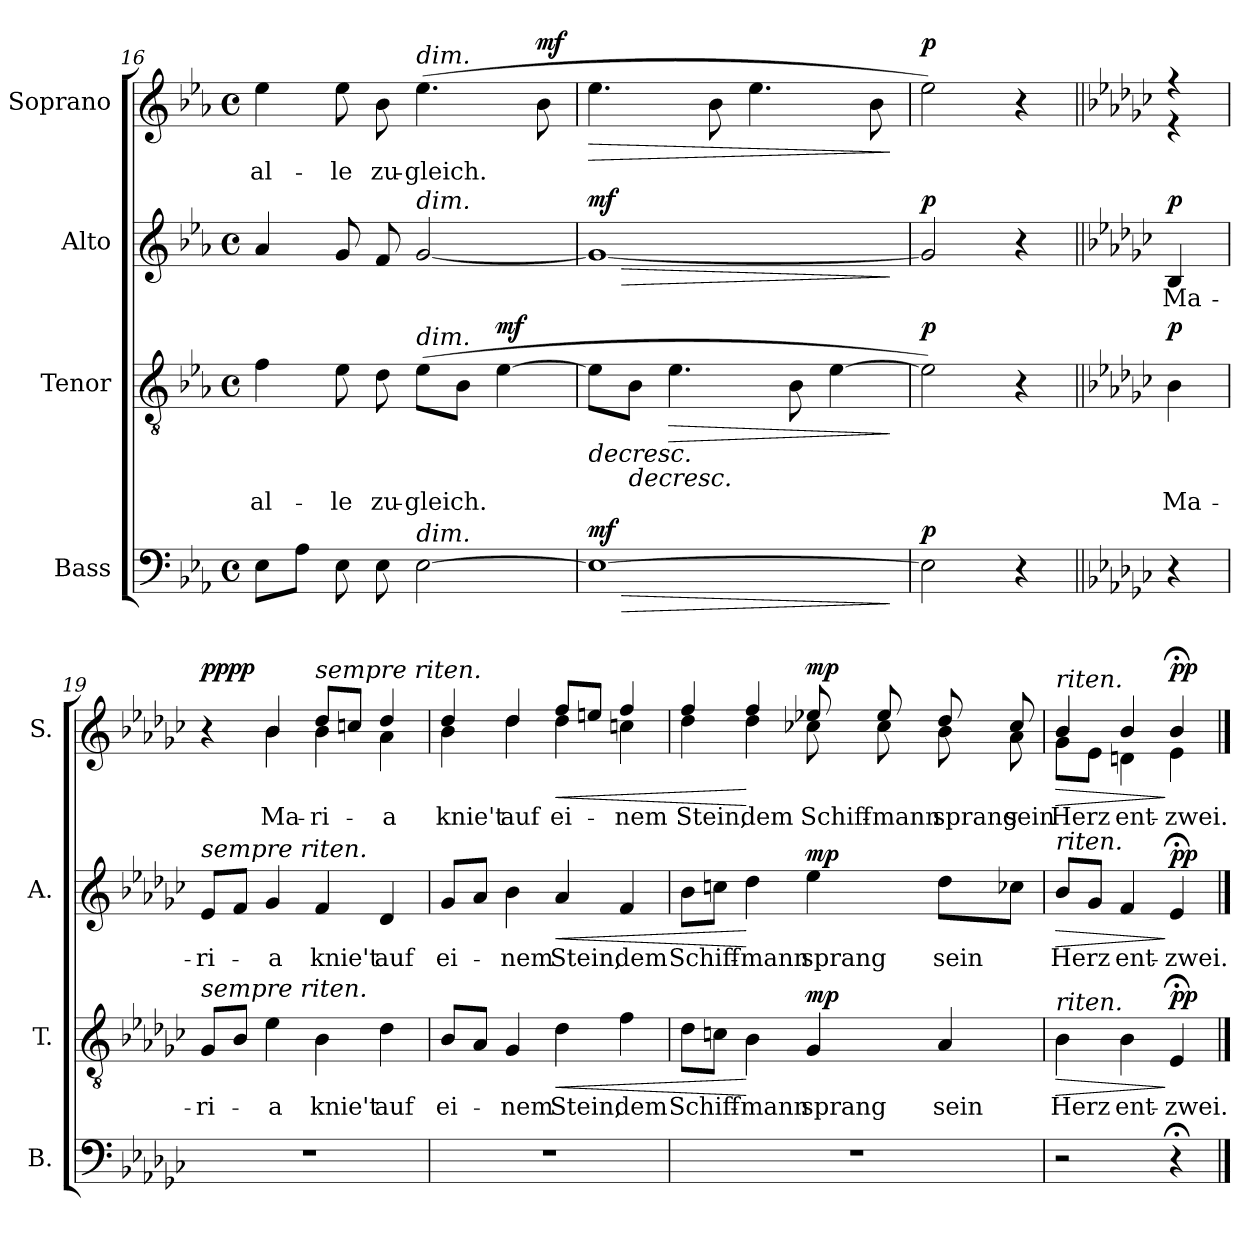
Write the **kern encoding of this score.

**kern	**dynam	**kern	**text	**dynam	**kern	**text	**dynam	**kern	**text	**dynam
*part4	*part4	*part3	*part3	*part3	*part2	*part2	*part2	*part1	*part1	*part1
*staff4	*staff4	*staff3	*staff3	*staff3	*staff2	*staff2	*staff2	*staff1	*staff1	*staff1
*I"Bass	*	*I"Tenor	*	*	*I"Alto	*	*	*I"Soprano	*	*
*I'B.	*	*I'T.	*	*	*I'A.	*	*	*I'S.	*	*
*clefF4	*	*clefGv2	*	*	*clefG2	*	*	*clefG2	*	*
*k[b-e-a-]	*	*k[b-e-a-]	*	*	*k[b-e-a-]	*	*	*k[b-e-a-]	*	*
*M4/4	*	*M4/4	*	*	*M4/4	*	*	*M4/4	*	*
*met(c)	*	*met(c)	*	*	*met(c)	*	*	*met(c)	*	*
=16	=16	=16	=16	=16	=16	=16	=16	=16	=16	=16
!	!	!	!LO:LY:b	!	!	!	!	!	!LO:LY:b	!
8E-\L	.	4f\	al-	.	4a-/	.	.	4ee-\	al-	.
8A-\J	.	.	.	.	.	.	.	.	.	.
!	!	!	!LO:LY:b	!	!	!	!	!	!LO:LY:b	!
8E-\	.	8e-\	-le	.	8g/	.	.	8ee-\	-le	.
!	!	!	!LO:LY:b	!	!	!	!	!	!LO:LY:b	!
8E-\	.	8d\	zu-	.	8f/	.	.	8b-\	zu-	.
!	!	!	!	!	!	!	!	!LO:TX:a:i:t=dim.	!	!
!	!	!	!	!	!LO:TX:a:i:t=dim.	!	!	!	!	!
!	!	!LO:TX:a:i:t=dim.	!	!	!	!	!	!	!	!
!LO:TX:a:i:t=dim.	!	!	!	!	!	!	!	!	!	!
!	!	!	!LO:LY:b	!	!	!	!	!	!LO:LY:b	!
[2E-\	.	(>8e-\L	-gleich.	.	[2g/	.	.	(>4.ee-\	-gleich.	.
.	.	8B-\J	.	.	.	.	.	.	.	.
!	!	!	!	!LO:DY:a	!	!	!	!	!	!
.	.	[4e-\	.	mf	.	.	.	.	.	.
!	!	!	!	!	!	!	!	!	!	!LO:DY:a
.	.	.	.	.	.	.	.	8b-\	.	mf
=17	=17	=17	=17	=17	=17	=17	=17	=17	=17	=17
!	!LO:HP:b	!	!	!LO:HP:b	!	!	!LO:HP:b	!	!	!LO:HP:b
!	!LO:DY:n=1:a	!	!	!	!	!	!LO:DY:n=1:a	!	!	!
1E-_	> mf	8e-\L]	.	>	1g_	.	> mf	4.ee-\	.	>
!	!	!	!	!LO:HP:b	!	!	!	!	!	!
.	.	8B-\J	.	>	.	.	.	.	.	.
!	!	!	!	!LO:HP:b	!	!	!	!	!	!
.	.	4.e-\	.	>	.	.	.	.	.	.
.	.	.	.	.	.	.	.	8b-\	.	.
.	.	.	.	.	.	.	.	4.ee-\	.	.
.	.	8B-\	.	.	.	.	.	.	.	.
.	.	[4e-\	.	.	.	.	.	.	.	.
.	.	.	.	.	.	.	.	8b-\	.	.
.	]	.	.	] ] ]	.	.	]	.	.	]
=18	=18	=18	=18	=18	=18	=18	=18	=18	=18	=18
!	!LO:DY:a	!	!	!LO:DY:a	!	!	!LO:DY:a	!	!	!LO:DY:a
2E-\]	p	2e-\])	.	p	2g/]	.	p	2ee-\)	.	p
4r	.	4r	.	.	4r	.	.	4r	.	.
!!LO:LB:g=z
=18X3||	=18X3||	=18X3||	=18X3||	=18X3||	=18X3||	=18X3||	=18X3||	=18X3||	=18X3||	=18X3||
*k[b-e-a-d-g-c-]	*	*k[b-e-a-d-g-c-]	*	*	*k[b-e-a-d-g-c-]	*	*	*k[b-e-a-d-g-c-]	*	*
!	!	!	!	!	!	!	!	!LO:TX:a:t=a. 2	!	!
!	!	!	!LO:LY:b	!LO:DY:a	!	!LO:LY:b	!LO:DY:a	!	!	!
*	*	*	*	*	*	*	*	*^	*	*
4r	.	4B-\	Ma-	p	4B-/	Ma-	p	4r	4r	.	.
=19	=19	=19	=19	=19	=19	=19	=19	=19	=19	=19	=19
!	!	!	!	!	!LO:TX:a:i:t=sempre riten.	!	!	!	!	!	!
!	!	!LO:TX:a:i:t=sempre riten.	!	!	!	!	!	!	!	!	!
!	!	!	!LO:LY:b	!	!	!LO:LY:b	!	!	!	!	!LO:DY:a
!	!	!	!	!	!	!	!	!	!	!	!LO:DY:n=1:b
1r	.	8G-/L	-ri-	.	8e-/L	-ri-	.	4r	4ryy	.	pp pp
.	.	8B-/J	.	.	8f/J	.	.	.	.	.	.
!	!	!	!LO:LY:b	!	!	!LO:LY:b	!	!	!	!LO:LY:b	!
.	.	4e-\	-a	.	4g-/	-a	.	4b-/	4b-\	Ma-	.
*	*	*	*	*	*	*	*	*MM100	*	*	*
!	!	!	!	!	!	!	!	!LO:TX:a:i:t=sempre riten.	!	!	!
!	!	!	!LO:LY:b	!	!	!LO:LY:b	!	!	!	!LO:LY:b	!
.	.	4B-\	knie't	.	4f/	knie't	.	8dd-/L	4b-\	-ri-	.
.	.	.	.	.	.	.	.	8ccn/J	.	.	.
!	!	!	!LO:LY:b	!	!	!LO:LY:b	!	!	!	!LO:LY:b	!
.	.	4d-\	auf	.	4d-/	auf	.	4dd-/	4a-\	-a	.
=20	=20	=20	=20	=20	=20	=20	=20	=20	=20	=20	=20
*	*	*	*	*	*	*	*	*MM90	*	*	*
!	!	!	!LO:LY:b	!	!	!LO:LY:b	!	!	!	!LO:LY:b	!
1r	.	8B-/L	ei-	.	8g-/L	ei-	.	4dd-/	4b-\	knie't	.
.	.	8A-/J	.	.	8a-/J	.	.	.	.	.	.
!	!	!	!LO:LY:b	!	!	!LO:LY:b	!	!	!	!LO:LY:b	!
.	.	4G-/	-nem	.	4b-\	-nem	.	4dd-/	4dd-\	auf	.
!	!	!	!LO:LY:b	!LO:HP:b	!	!LO:LY:b	!LO:HP:b	!	!	!LO:LY:b	!LO:HP:b
.	.	4d-\	Stein,	<	4a-/	Stein,	<	8ff/L	4dd-\	ei-	<
.	.	.	.	.	.	.	.	8een/J	.	.	.
*	*	*	*	*	*	*	*	*MM85	*	*	*
!	!	!	!LO:LY:b	!	!	!LO:LY:b	!	!	!	!LO:LY:b	!
.	.	4f\	dem	.	4f/	dem	.	4ff/	4ccn\	-nem	.
=21	=21	=21	=21	=21	=21	=21	=21	=21	=21	=21	=21
!	!	!	!LO:LY:b	!	!	!LO:LY:b	!	!	!	!LO:LY:b	!
1r	.	8d-\L	Schiff-	.	8b-\L	Schiff-	.	4ff/	4dd-\	Stein,	.
.	.	8cn\J	.	.	8ccn\J	.	.	.	.	.	.
!	!	!	!LO:LY:b	!	!	!LO:LY:b	!	!	!	!LO:LY:b	!
.	.	4B-\	-mann	[	4dd-\	-mann	[	4ff/	4dd-\	dem	[
*	*	*	*	*	*	*	*	*MM75	*	*	*
!	!	!	!LO:LY:b	!LO:DY:a	!	!LO:LY:b	!LO:DY:a	!	!	!LO:LY:b	!LO:DY:a
.	.	4G-/	sprang	mp	4ee-\	sprang	mp	8ee-X/	8cc-X\	Schiff-	mp
!	!	!	!	!	!	!	!	!	!	!LO:LY:b	!
.	.	.	.	.	.	.	.	8ee-/	8cc-\	-mann	.
!	!	!	!LO:LY:b	!	!	!LO:LY:b	!	!	!	!LO:LY:b	!
.	.	4A-/	sein	.	8dd-\L	sein	.	8dd-/	8b-\	sprang	.
!	!	!	!	!	!	!	!	!	!	!LO:LY:b	!
.	.	.	.	.	8cc-X\J	.	.	8cc-/	8a-\	sein	.
=22	=22	=22	=22	=22	=22	=22	=22	=22	=22	=22	=22
*	*	*	*	*	*	*	*	*MM65	*	*	*
!	!	!	!	!	!	!	!	!LO:TX:a:i:t=riten.	!	!	!
!	!	!	!	!	!LO:TX:a:i:t=riten.	!	!	!	!	!	!
!	!	!LO:TX:a:i:t=riten.	!	!	!	!	!	!	!	!	!
!	!	!	!LO:LY:b	!LO:HP:b	!	!LO:LY:b	!LO:HP:b	!	!	!LO:LY:b	!LO:HP:b
2r	.	4B-\	Herz	>	8b-/L	Herz	>	4b-/	8g-\L	Herz	>
.	.	.	.	.	8g-/J	.	.	.	8e-\J	.	.
*	*	*	*	*	*	*	*	*MM60	*	*	*
!	!	!	!LO:LY:b	!	!	!LO:LY:b	!	!	!	!LO:LY:b	!
.	.	4B-\	ent-	.	4f/	ent-	.	4b-/	4dn\	ent-	.
*	*	*	*	*	*	*	*	*MM55	*	*	*
!	!	!	!LO:LY:b	!LO:DY:n=1:a	!	!LO:LY:b	!LO:DY:n=1:a	!	!	!LO:LY:b	!LO:DY:n=1:a
4r;<	.	4E-;</	-zwei.	] pp	4e-;</	-zwei.	] pp	4b-;</	4e-\	-zwei.	] pp
*	*	*	*	*	*	*	*	*v	*v	*	*
==	==	==	==	==	==	==	==	==	==	==
*-	*-	*-	*-	*-	*-	*-	*-	*-	*-	*-
